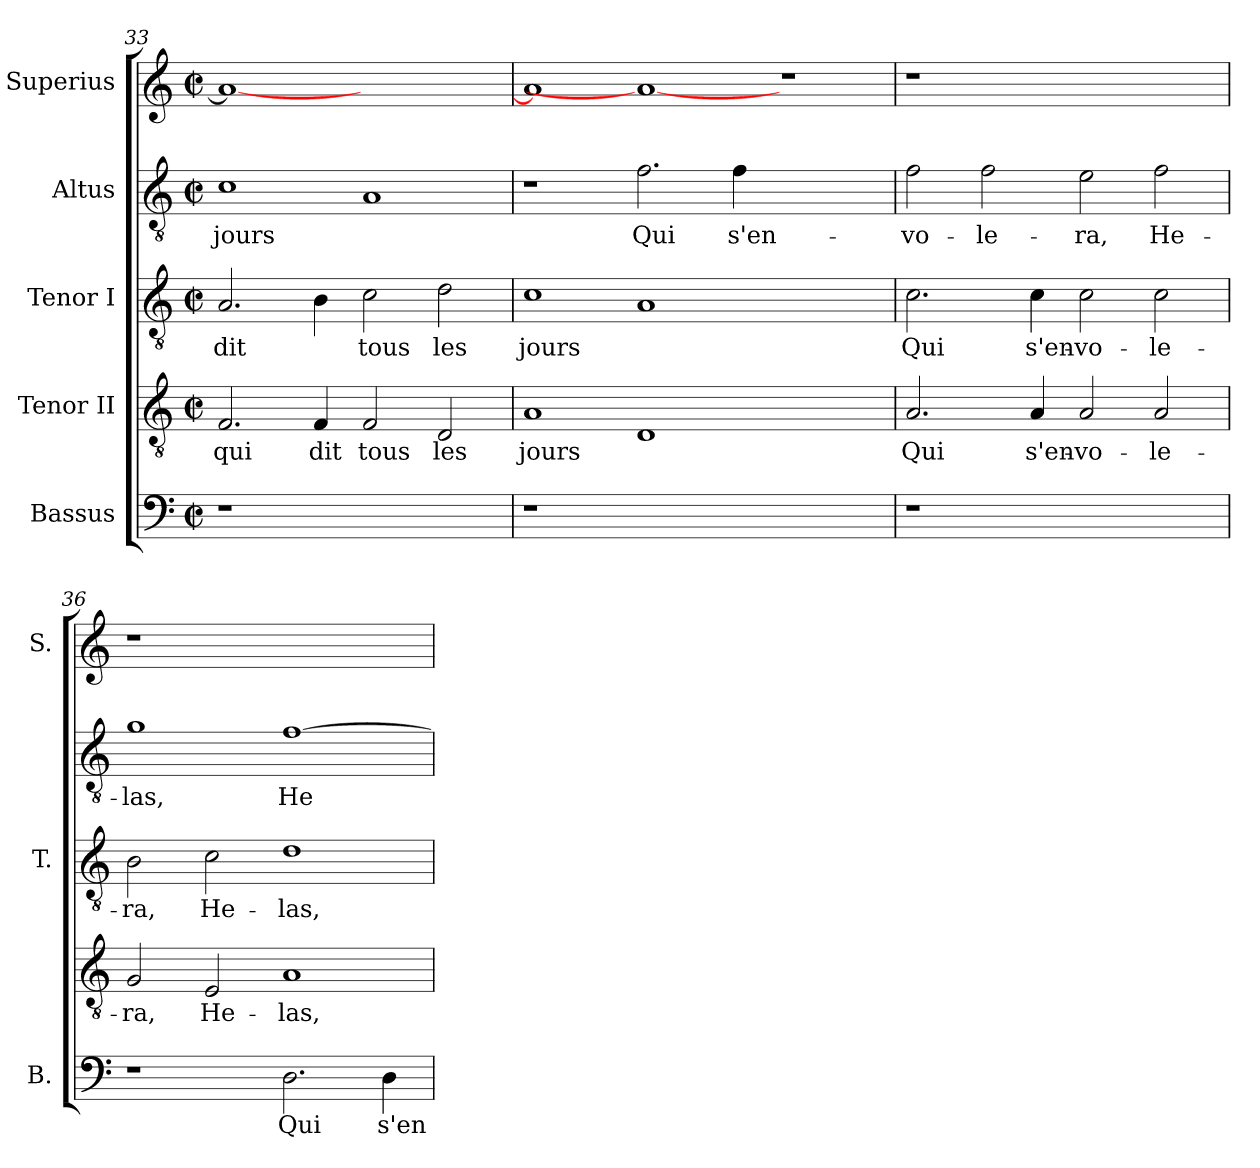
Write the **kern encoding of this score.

**kern	**text	**kern	**text	**kern	**text	**kern	**text	**kern
*part5	*part5	*part4	*part4	*part3	*part3	*part2	*part2	*part1
*staff5	*staff5	*staff4	*staff4	*staff3	*staff3	*staff2	*staff2	*staff1
*I"Bassus	*	*I"Tenor II	*	*I"Tenor I	*	*I"Altus	*	*I"Superius
*I'B.	*	*	*	*I'T.	*	*	*	*I'S.
*clefF4	*	*clefGv2	*	*clefGv2	*	*clefGv2	*	*clefG2
*	*	*ITrd7c12	*	*ITrd7c12	*	*ITrd7c12	*	*
*k[]	*	*k[]	*	*k[]	*	*k[]	*	*k[]
*C:	*	*C:	*	*C:	*	*C:	*	*C:
*M2/2	*	*M2/2	*	*M2/2	*	*M2/2	*	*M2/2
*met(c|)	*	*met(c|)	*	*met(c|)	*	*met(c|)	*	*met(c|)
=33	=33	=33	=33	=33	=33	=33	=33	=33
!LO:N:vis=1	!	!	!	!	!	!	!	!
!	!	!	!LO:LY:b:color=#000000	!	!	!	!	!
!	!	!	!	!	!LO:LY:b:color=#000000	!	!	!
!	!	!	!	!	!	!	!LO:LY:b:color=#000000	!
1r	.	2.FFi/	qui	2.AAi/	dit	1Ci	jours	1ai_<
!	!	!	!LO:LY:b:color=#000000	!	!	!	!	!
.	.	4FFi/	dit	4BBi\	.	.	.	.
!	!	!	!LO:LY:b:color=#000000	!	!	!	!	!
!	!	!	!	!	!LO:LY:b:color=#000000	!	!	!
1ryy	.	2FFi/	tous	2Ci\	tous	1AAi	.	1ryy
!	!	!	!LO:LY:b:color=#000000	!	!	!	!	!
!	!	!	!	!	!LO:LY:b:color=#000000	!	!	!
.	.	2DDi/	les	2Di\	les	.	.	.
=34	=34	=34	=34	=34	=34	=34	=34	=34
!LO:N:vis=1	!	!	!	!	!	!	!	!
!	!	!	!LO:LY:b:color=#000000	!	!	!	!	!
!	!	!	!	!	!LO:LY:b:color=#000000	!	!	!
1r	.	1AAi	jours	1Ci	jours	1r	.	1ai]
!	!	!	!	!	!	!	!LO:LY:b:color=#000000	!
0ryy	.	1DDi	.	1AAi	.	2.Fi\	Qui	1ai_
!	!	!	!	!	!	!	!LO:LY:b:color=#000000	!
.	.	.	.	.	.	4Fi\	s'en-	.
.	.	1ryy	.	1ryy	.	1ryy	.	1r
=35	=35	=35	=35	=35	=35	=35	=35	=35
!LO:N:vis=1	!	!	!	!	!	!	!	!
!	!	!	!LO:LY:b:color=#000000	!	!	!	!	!
!	!	!	!	!	!LO:LY:b:color=#000000	!	!	!
!	!	!	!	!	!	!	!LO:LY:b:color=#000000	!LO:N:vis=1
1r	.	2.AAi/	Qui	2.Ci\	Qui	2Fi\	-vo-	1r
!	!	!	!	!	!	!	!LO:LY:b:color=#000000	!
.	.	.	.	.	.	2Fi\	-le-	.
!	!	!	!LO:LY:b:color=#000000	!	!	!	!	!
!	!	!	!	!	!LO:LY:b:color=#000000	!	!	!
.	.	4AAi/	s'en-	4Ci\	s'en-	.	.	.
!	!	!	!LO:LY:b:color=#000000	!	!	!	!	!
!	!	!	!	!	!LO:LY:b:color=#000000	!	!	!
!	!	!	!	!	!	!	!LO:LY:b:color=#000000	!
1ryy	.	2AAi/	-vo-	2Ci\	-vo-	2Ei\	-ra,	1ryy
!	!	!	!LO:LY:b:color=#000000	!	!	!	!	!
!	!	!	!	!	!LO:LY:b:color=#000000	!	!	!
!	!	!	!	!	!	!	!LO:LY:b:color=#000000	!
.	.	2AAi/	-le-	2Ci\	-le-	2Fi\	He-	.
=36	=36	=36	=36	=36	=36	=36	=36	=36
!	!	!	!LO:LY:b:color=#000000	!	!	!	!	!
!	!	!	!	!	!LO:LY:b:color=#000000	!	!	!
!	!	!	!	!	!	!	!LO:LY:b:color=#000000	!LO:N:vis=1
1r	.	2GGi/	-ra,	2BBi\	-ra,	1Gi	-las,	1r
!	!	!	!LO:LY:b:color=#000000	!	!	!	!	!
!	!	!	!	!	!LO:LY:b:color=#000000	!	!	!
.	.	2EEi/	He-	2Ci\	He-	.	.	.
!	!LO:LY:b:color=#000000	!	!	!	!	!	!	!
!	!	!	!LO:LY:b:color=#000000	!	!	!	!	!
!	!	!	!	!	!LO:LY:b:color=#000000	!	!	!
!	!	!	!	!	!	!	!LO:LY:b:color=#000000	!
2.Di\	Qui	1AAi	-las,	1Di	-las,	[>1Fi	He-	1ryy
!	!LO:LY:b:color=#000000	!	!	!	!	!	!	!
4Di\	s'en-	.	.	.	.	.	.	.
=	=	=	=	=	=	=	=	=
*-	*-	*-	*-	*-	*-	*-	*-	*-
